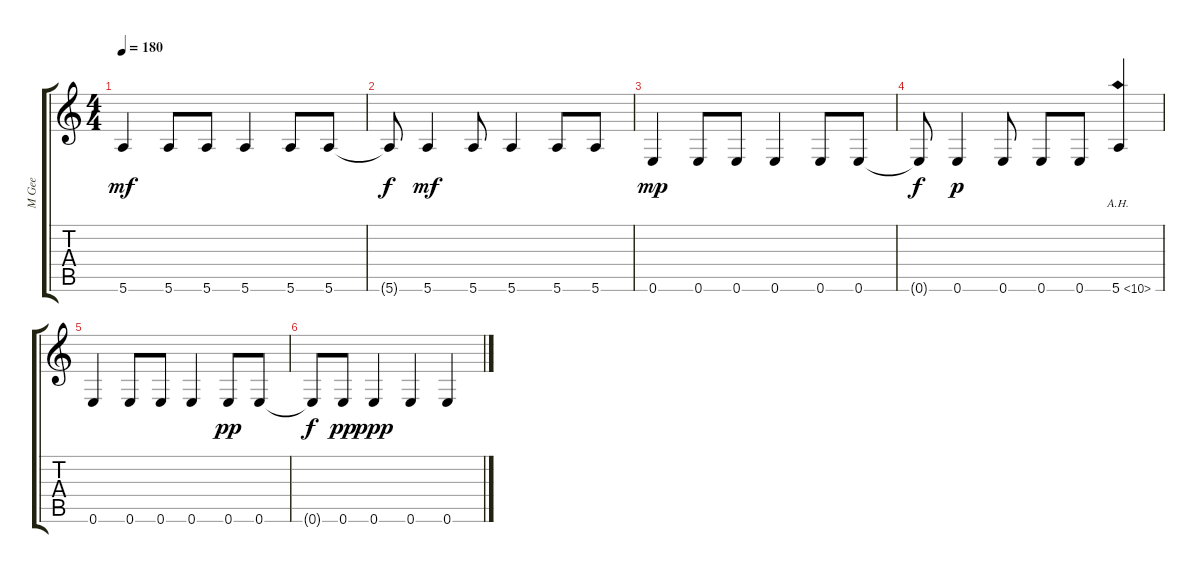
\track ("M Gee" "M Gee") {instrument overdrivenguitar}
\staff {score tabs}
\tuning (E4 B3 G3 D3 A2 E2) {hide}
\ts (4 4)
\tempo 180
\clef g2
\ks c
5.6.4{dy mf} 5.6.8 5.6.8 5.6.4 5.6.8 5.6.8 |
5.6{t}.8{dy f} 5.6.4{dy mf} 5.6.8 5.6.4 5.6.8 5.6.8 |
0.6.4{dy mp} 0.6.8 0.6.8 0.6.4 0.6.8 0.6.8 |
0.6{t}.8{dy f} 0.6.4{dy p} 0.6.8 0.6.8 0.6.8 5.6{ah 5}.4 |
0.6.4 0.6.8 0.6.8 0.6.4 0.6.8{dy pp} 0.6.8 |
0.6{t}.8{dy f} 0.6.8{dy pp} 0.6.4{dy ppp} 0.6.4 0.6.4
